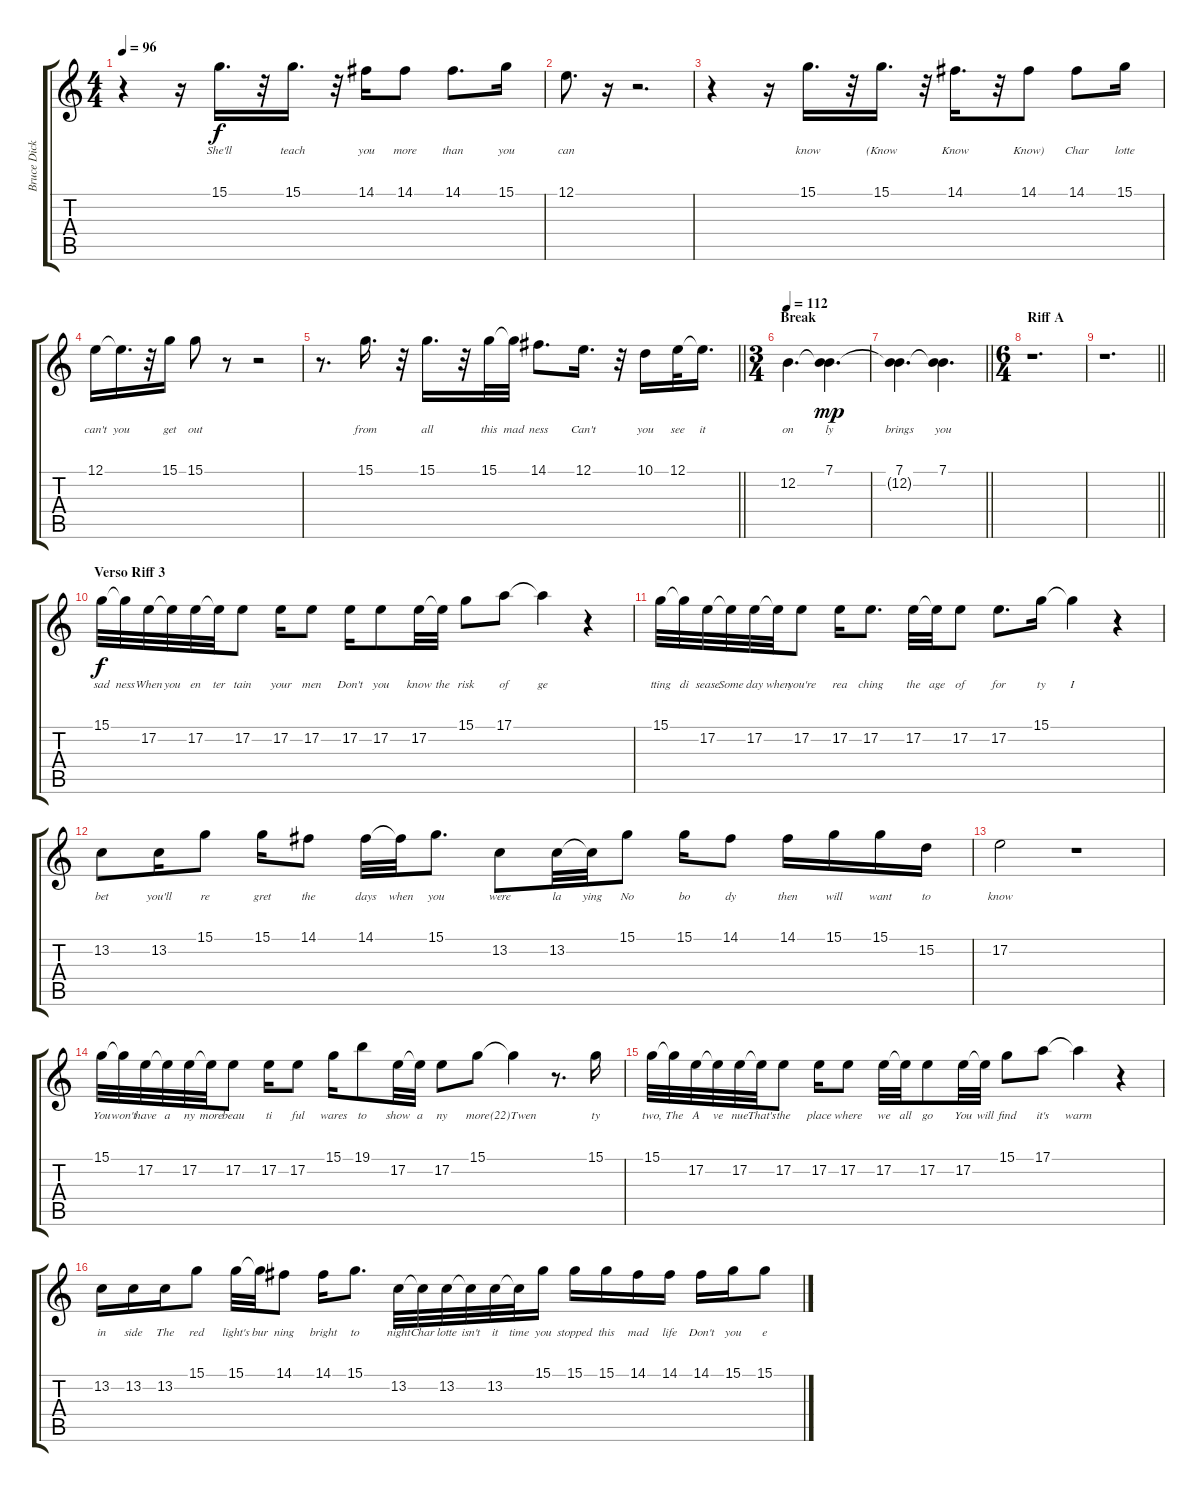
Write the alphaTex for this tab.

\track ("Bruce Dickinson" "Bruce Dick") {instrument lead2sawtooth}
\staff {score tabs}
\tuning (E4 B3 G3 D3 A2 E2) {hide}
\ts (4 4)
\tempo 96
\clef g2
\ks c
r.4{dy f} r.16 15.1.16{d lyrics (0 "She'll") lyrics (1 "") lyrics (2 "") lyrics (3 "") lyrics (4 "")} r.32 15.1.16{d lyrics (0 "teach") lyrics (1 "") lyrics (2 "") lyrics (3 "") lyrics (4 "")} r.32 14.1.16{lyrics (0 "you") lyrics (1 "") lyrics (2 "") lyrics (3 "") lyrics (4 "")} 14.1.8{lyrics (0 "more") lyrics (1 "") lyrics (2 "") lyrics (3 "") lyrics (4 "")} 14.1.8{d lyrics (0 "than") lyrics (1 "") lyrics (2 "") lyrics (3 "") lyrics (4 "")} 15.1.16{lyrics (0 "you") lyrics (1 "") lyrics (2 "") lyrics (3 "") lyrics (4 "")} |
12.1.8{d lyrics (0 "can") lyrics (1 "") lyrics (2 "") lyrics (3 "") lyrics (4 "")} r.16 r.2{d} |
r.4 r.16 15.1.16{d lyrics (0 "know") lyrics (1 "") lyrics (2 "") lyrics (3 "") lyrics (4 "")} r.32 15.1.16{d lyrics (0 "(Know") lyrics (1 "") lyrics (2 "") lyrics (3 "") lyrics (4 "")} r.32 14.1.16{d lyrics (0 "Know") lyrics (1 "") lyrics (2 "") lyrics (3 "") lyrics (4 "")} r.32 14.1.8{lyrics (0 "Know)") lyrics (1 "") lyrics (2 "") lyrics (3 "") lyrics (4 "")} 14.1.8{lyrics (0 "Char") lyrics (1 "") lyrics (2 "") lyrics (3 "") lyrics (4 "")} 15.1.16{lyrics (0 "lotte") lyrics (1 "") lyrics (2 "") lyrics (3 "") lyrics (4 "")} |
12.1.16{lyrics (0 "can't") lyrics (1 "") lyrics (2 "") lyrics (3 "") lyrics (4 "")} 12.1{t}.16{d lyrics (0 "you") lyrics (1 "") lyrics (2 "") lyrics (3 "") lyrics (4 "")} r.32 15.1.16{lyrics (0 "get") lyrics (1 "") lyrics (2 "") lyrics (3 "") lyrics (4 "")} 15.1.8{lyrics (0 "out") lyrics (1 "") lyrics (2 "") lyrics (3 "") lyrics (4 "")} r.8 r.2 |
\barLineRight lightlight
r.8{d} 15.1.16{d lyrics (0 "from") lyrics (1 "") lyrics (2 "") lyrics (3 "") lyrics (4 "")} r.32 15.1.16{d lyrics (0 "all") lyrics (1 "") lyrics (2 "") lyrics (3 "") lyrics (4 "")} r.32 15.1.32{lyrics (0 "this") lyrics (1 "") lyrics (2 "") lyrics (3 "") lyrics (4 "")} 15.1{t}.32{lyrics (0 "mad") lyrics (1 "") lyrics (2 "") lyrics (3 "") lyrics (4 "")} 14.1.8{d lyrics (0 "ness") lyrics (1 "") lyrics (2 "") lyrics (3 "") lyrics (4 "")} 12.1.16{d lyrics (0 "Can't") lyrics (1 "") lyrics (2 "") lyrics (3 "") lyrics (4 "")} r.32 10.1.16{lyrics (0 "you") lyrics (1 "") lyrics (2 "") lyrics (3 "") lyrics (4 "")} 12.1.32{lyrics (0 "see") lyrics (1 "") lyrics (2 "") lyrics (3 "") lyrics (4 "")} 12.1{t}.16{d lyrics (0 "it") lyrics (1 "") lyrics (2 "") lyrics (3 "") lyrics (4 "")} |
\ts (3 4)
\section ("" "Break")
\tempo 112
12.2.4{d lyrics (0 "on") lyrics (1 "") lyrics (2 "") lyrics (3 "") lyrics (4 "")} (7.1 12.2{t}).4{d lyrics (0 "ly") lyrics (1 "") lyrics (2 "") lyrics (3 "") lyrics (4 "") dy mp} |
\barLineRight lightlight
(7.1 12.2{t}).4{d lyrics (0 "brings") lyrics (1 "") lyrics (2 "") lyrics (3 "") lyrics (4 "")} (7.1 12.2{t}).4{d lyrics (0 "you") lyrics (1 "") lyrics (2 "") lyrics (3 "") lyrics (4 "")} |
\ts (6 4)
\section ("" "Riff A")
r.1{d} |
\barLineRight lightlight
r.1{d} |
\section ("" "Verso Riff 3")
15.1.32{lyrics (0 "sad") lyrics (1 "") lyrics (2 "") lyrics (3 "") lyrics (4 "") dy f} 15.1{t}.32{lyrics (0 "ness") lyrics (1 "") lyrics (2 "") lyrics (3 "") lyrics (4 "")} 17.2.32{lyrics (0 "When") lyrics (1 "") lyrics (2 "") lyrics (3 "") lyrics (4 "")} 17.2{t}.32{lyrics (0 "you") lyrics (1 "") lyrics (2 "") lyrics (3 "") lyrics (4 "")} 17.2.32{lyrics (0 "en") lyrics (1 "") lyrics (2 "") lyrics (3 "") lyrics (4 "")} 17.2{t}.32{lyrics (0 "ter") lyrics (1 "") lyrics (2 "") lyrics (3 "") lyrics (4 "")} 17.2.8{lyrics (0 "tain") lyrics (1 "") lyrics (2 "") lyrics (3 "") lyrics (4 "")} 17.2.16{lyrics (0 "your") lyrics (1 "") lyrics (2 "") lyrics (3 "") lyrics (4 "")} 17.2.8{lyrics (0 "men") lyrics (1 "") lyrics (2 "") lyrics (3 "") lyrics (4 "")} 17.2.16{lyrics (0 "Don't") lyrics (1 "") lyrics (2 "") lyrics (3 "") lyrics (4 "")} 17.2.8{lyrics (0 "you") lyrics (1 "") lyrics (2 "") lyrics (3 "") lyrics (4 "")} 17.2.32{lyrics (0 "know") lyrics (1 "") lyrics (2 "") lyrics (3 "") lyrics (4 "")} 17.2{t}.32{lyrics (0 "the") lyrics (1 "") lyrics (2 "") lyrics (3 "") lyrics (4 "")} 15.1.8{lyrics (0 "risk") lyrics (1 "") lyrics (2 "") lyrics (3 "") lyrics (4 "")} 17.1.8{lyrics (0 "of") lyrics (1 "") lyrics (2 "") lyrics (3 "") lyrics (4 "")} 17.1{t}.4{lyrics (0 "ge") lyrics (1 "") lyrics (2 "") lyrics (3 "") lyrics (4 "")} r.4 |
15.1.32{lyrics (0 "tting") lyrics (1 "") lyrics (2 "") lyrics (3 "") lyrics (4 "")} 15.1{t}.32{lyrics (0 "di") lyrics (1 "") lyrics (2 "") lyrics (3 "") lyrics (4 "")} 17.2.32{lyrics (0 "sease") lyrics (1 "") lyrics (2 "") lyrics (3 "") lyrics (4 "")} 17.2{t}.32{lyrics (0 "Some") lyrics (1 "") lyrics (2 "") lyrics (3 "") lyrics (4 "")} 17.2.32{lyrics (0 "day") lyrics (1 "") lyrics (2 "") lyrics (3 "") lyrics (4 "")} 17.2{t}.32{lyrics (0 "when") lyrics (1 "") lyrics (2 "") lyrics (3 "") lyrics (4 "")} 17.2.8{lyrics (0 "you're") lyrics (1 "") lyrics (2 "") lyrics (3 "") lyrics (4 "")} 17.2.16{lyrics (0 "rea") lyrics (1 "") lyrics (2 "") lyrics (3 "") lyrics (4 "")} 17.2.8{d lyrics (0 "ching") lyrics (1 "") lyrics (2 "") lyrics (3 "") lyrics (4 "")} 17.2.32{lyrics (0 "the") lyrics (1 "") lyrics (2 "") lyrics (3 "") lyrics (4 "")} 17.2{t}.32{lyrics (0 "age") lyrics (1 "") lyrics (2 "") lyrics (3 "") lyrics (4 "")} 17.2.8{lyrics (0 "of") lyrics (1 "") lyrics (2 "") lyrics (3 "") lyrics (4 "")} 17.2.8{d lyrics (0 "for") lyrics (1 "") lyrics (2 "") lyrics (3 "") lyrics (4 "")} 15.1.16{lyrics (0 "ty") lyrics (1 "") lyrics (2 "") lyrics (3 "") lyrics (4 "")} 15.1{t}.4{lyrics (0 "I") lyrics (1 "") lyrics (2 "") lyrics (3 "") lyrics (4 "")} r.4 |
13.2.8{lyrics (0 "bet") lyrics (1 "") lyrics (2 "") lyrics (3 "") lyrics (4 "")} 13.2.16{lyrics (0 "you'll") lyrics (1 "") lyrics (2 "") lyrics (3 "") lyrics (4 "")} 15.1.8{lyrics (0 "re") lyrics (1 "") lyrics (2 "") lyrics (3 "") lyrics (4 "")} 15.1.16{lyrics (0 "gret") lyrics (1 "") lyrics (2 "") lyrics (3 "") lyrics (4 "")} 14.1.8{lyrics (0 "the") lyrics (1 "") lyrics (2 "") lyrics (3 "") lyrics (4 "")} 14.1.32{lyrics (0 "days") lyrics (1 "") lyrics (2 "") lyrics (3 "") lyrics (4 "")} 14.1{t}.32{lyrics (0 "when") lyrics (1 "") lyrics (2 "") lyrics (3 "") lyrics (4 "")} 15.1.8{d lyrics (0 "you") lyrics (1 "") lyrics (2 "") lyrics (3 "") lyrics (4 "")} 13.2.8{lyrics (0 "were") lyrics (1 "") lyrics (2 "") lyrics (3 "") lyrics (4 "")} 13.2.32{lyrics (0 "la") lyrics (1 "") lyrics (2 "") lyrics (3 "") lyrics (4 "")} 13.2{t}.32{lyrics (0 "ying") lyrics (1 "") lyrics (2 "") lyrics (3 "") lyrics (4 "")} 15.1.8{lyrics (0 "No") lyrics (1 "") lyrics (2 "") lyrics (3 "") lyrics (4 "")} 15.1.16{lyrics (0 "bo") lyrics (1 "") lyrics (2 "") lyrics (3 "") lyrics (4 "")} 14.1.8{lyrics (0 "dy") lyrics (1 "") lyrics (2 "") lyrics (3 "") lyrics (4 "")} 14.1.16{lyrics (0 "then") lyrics (1 "") lyrics (2 "") lyrics (3 "") lyrics (4 "")} 15.1.16{lyrics (0 "will") lyrics (1 "") lyrics (2 "") lyrics (3 "") lyrics (4 "")} 15.1.16{lyrics (0 "want") lyrics (1 "") lyrics (2 "") lyrics (3 "") lyrics (4 "")} 15.2.16{lyrics (0 "to") lyrics (1 "") lyrics (2 "") lyrics (3 "") lyrics (4 "")} |
17.2.2{lyrics (0 "know") lyrics (1 "") lyrics (2 "") lyrics (3 "") lyrics (4 "")} r.1 |
15.1.32{lyrics (0 "You") lyrics (1 "") lyrics (2 "") lyrics (3 "") lyrics (4 "")} 15.1{t}.32{lyrics (0 "won't") lyrics (1 "") lyrics (2 "") lyrics (3 "") lyrics (4 "")} 17.2.32{lyrics (0 "have") lyrics (1 "") lyrics (2 "") lyrics (3 "") lyrics (4 "")} 17.2{t}.32{lyrics (0 "a") lyrics (1 "") lyrics (2 "") lyrics (3 "") lyrics (4 "")} 17.2.32{lyrics (0 "ny") lyrics (1 "") lyrics (2 "") lyrics (3 "") lyrics (4 "")} 17.2{t}.32{lyrics (0 "more") lyrics (1 "") lyrics (2 "") lyrics (3 "") lyrics (4 "")} 17.2.8{lyrics (0 "beau") lyrics (1 "") lyrics (2 "") lyrics (3 "") lyrics (4 "")} 17.2.16{lyrics (0 "ti") lyrics (1 "") lyrics (2 "") lyrics (3 "") lyrics (4 "")} 17.2.8{lyrics (0 "ful") lyrics (1 "") lyrics (2 "") lyrics (3 "") lyrics (4 "")} 15.1.16{lyrics (0 "wares") lyrics (1 "") lyrics (2 "") lyrics (3 "") lyrics (4 "")} 19.1.8{lyrics (0 "to") lyrics (1 "") lyrics (2 "") lyrics (3 "") lyrics (4 "")} 17.2.32{lyrics (0 "show") lyrics (1 "") lyrics (2 "") lyrics (3 "") lyrics (4 "")} 17.2{t}.32{lyrics (0 "a") lyrics (1 "") lyrics (2 "") lyrics (3 "") lyrics (4 "")} 17.2.8{lyrics (0 "ny") lyrics (1 "") lyrics (2 "") lyrics (3 "") lyrics (4 "")} 15.1.8{lyrics (0 "more") lyrics (1 "") lyrics (2 "") lyrics (3 "") lyrics (4 "")} 15.1{t}.4{lyrics (0 "(22)Twen") lyrics (1 "") lyrics (2 "") lyrics (3 "") lyrics (4 "")} r.8{d} 15.1.16{lyrics (0 "ty") lyrics (1 "") lyrics (2 "") lyrics (3 "") lyrics (4 "")} |
15.1.32{lyrics (0 "two,") lyrics (1 "") lyrics (2 "") lyrics (3 "") lyrics (4 "")} 15.1{t}.32{lyrics (0 "The") lyrics (1 "") lyrics (2 "") lyrics (3 "") lyrics (4 "")} 17.2.32{lyrics (0 "A") lyrics (1 "") lyrics (2 "") lyrics (3 "") lyrics (4 "")} 17.2{t}.32{lyrics (0 "ve") lyrics (1 "") lyrics (2 "") lyrics (3 "") lyrics (4 "")} 17.2.32{lyrics (0 "nue") lyrics (1 "") lyrics (2 "") lyrics (3 "") lyrics (4 "")} 17.2{t}.32{lyrics (0 "That's") lyrics (1 "") lyrics (2 "") lyrics (3 "") lyrics (4 "")} 17.2.8{lyrics (0 "the") lyrics (1 "") lyrics (2 "") lyrics (3 "") lyrics (4 "")} 17.2.16{lyrics (0 "place") lyrics (1 "") lyrics (2 "") lyrics (3 "") lyrics (4 "")} 17.2.8{lyrics (0 "where") lyrics (1 "") lyrics (2 "") lyrics (3 "") lyrics (4 "")} 17.2.32{lyrics (0 "we") lyrics (1 "") lyrics (2 "") lyrics (3 "") lyrics (4 "")} 17.2{t}.32{lyrics (0 "all") lyrics (1 "") lyrics (2 "") lyrics (3 "") lyrics (4 "")} 17.2.8{lyrics (0 "go") lyrics (1 "") lyrics (2 "") lyrics (3 "") lyrics (4 "")} 17.2.32{lyrics (0 "You") lyrics (1 "") lyrics (2 "") lyrics (3 "") lyrics (4 "")} 17.2{t}.32{lyrics (0 "will") lyrics (1 "") lyrics (2 "") lyrics (3 "") lyrics (4 "")} 15.1.8{lyrics (0 "find") lyrics (1 "") lyrics (2 "") lyrics (3 "") lyrics (4 "")} 17.1.8{lyrics (0 "it's") lyrics (1 "") lyrics (2 "") lyrics (3 "") lyrics (4 "")} 17.1{t}.4{lyrics (0 "warm") lyrics (1 "") lyrics (2 "") lyrics (3 "") lyrics (4 "")} r.4 |
13.2.16{lyrics (0 "in") lyrics (1 "") lyrics (2 "") lyrics (3 "") lyrics (4 "")} 13.2.16{lyrics (0 "side") lyrics (1 "") lyrics (2 "") lyrics (3 "") lyrics (4 "")} 13.2.16{lyrics (0 "The") lyrics (1 "") lyrics (2 "") lyrics (3 "") lyrics (4 "")} 15.1.8{lyrics (0 "red") lyrics (1 "") lyrics (2 "") lyrics (3 "") lyrics (4 "")} 15.1.32{lyrics (0 "light's") lyrics (1 "") lyrics (2 "") lyrics (3 "") lyrics (4 "")} 15.1{t}.32{lyrics (0 "bur") lyrics (1 "") lyrics (2 "") lyrics (3 "") lyrics (4 "")} 14.1.8{lyrics (0 "ning") lyrics (1 "") lyrics (2 "") lyrics (3 "") lyrics (4 "")} 14.1.16{lyrics (0 "bright") lyrics (1 "") lyrics (2 "") lyrics (3 "") lyrics (4 "")} 15.1.8{d lyrics (0 "to") lyrics (1 "") lyrics (2 "") lyrics (3 "") lyrics (4 "")} 13.2.32{lyrics (0 "night") lyrics (1 "") lyrics (2 "") lyrics (3 "") lyrics (4 "")} 13.2{t}.32{lyrics (0 "Char") lyrics (1 "") lyrics (2 "") lyrics (3 "") lyrics (4 "")} 13.2.32{lyrics (0 "lotte") lyrics (1 "") lyrics (2 "") lyrics (3 "") lyrics (4 "")} 13.2{t}.32{lyrics (0 "isn't") lyrics (1 "") lyrics (2 "") lyrics (3 "") lyrics (4 "")} 13.2.32{lyrics (0 "it") lyrics (1 "") lyrics (2 "") lyrics (3 "") lyrics (4 "")} 13.2{t}.32{lyrics (0 "time") lyrics (1 "") lyrics (2 "") lyrics (3 "") lyrics (4 "")} 15.1.16{lyrics (0 "you") lyrics (1 "") lyrics (2 "") lyrics (3 "") lyrics (4 "")} 15.1.16{lyrics (0 "stopped") lyrics (1 "") lyrics (2 "") lyrics (3 "") lyrics (4 "")} 15.1.16{lyrics (0 "this") lyrics (1 "") lyrics (2 "") lyrics (3 "") lyrics (4 "")} 14.1.16{lyrics (0 "mad") lyrics (1 "") lyrics (2 "") lyrics (3 "") lyrics (4 "")} 14.1.16{lyrics (0 "life") lyrics (1 "") lyrics (2 "") lyrics (3 "") lyrics (4 "")} 14.1.16{lyrics (0 "Don't") lyrics (1 "") lyrics (2 "") lyrics (3 "") lyrics (4 "")} 15.1.16{lyrics (0 "you") lyrics (1 "") lyrics (2 "") lyrics (3 "") lyrics (4 "")} 15.1.8{lyrics (0 "e") lyrics (1 "") lyrics (2 "") lyrics (3 "") lyrics (4 "")}
